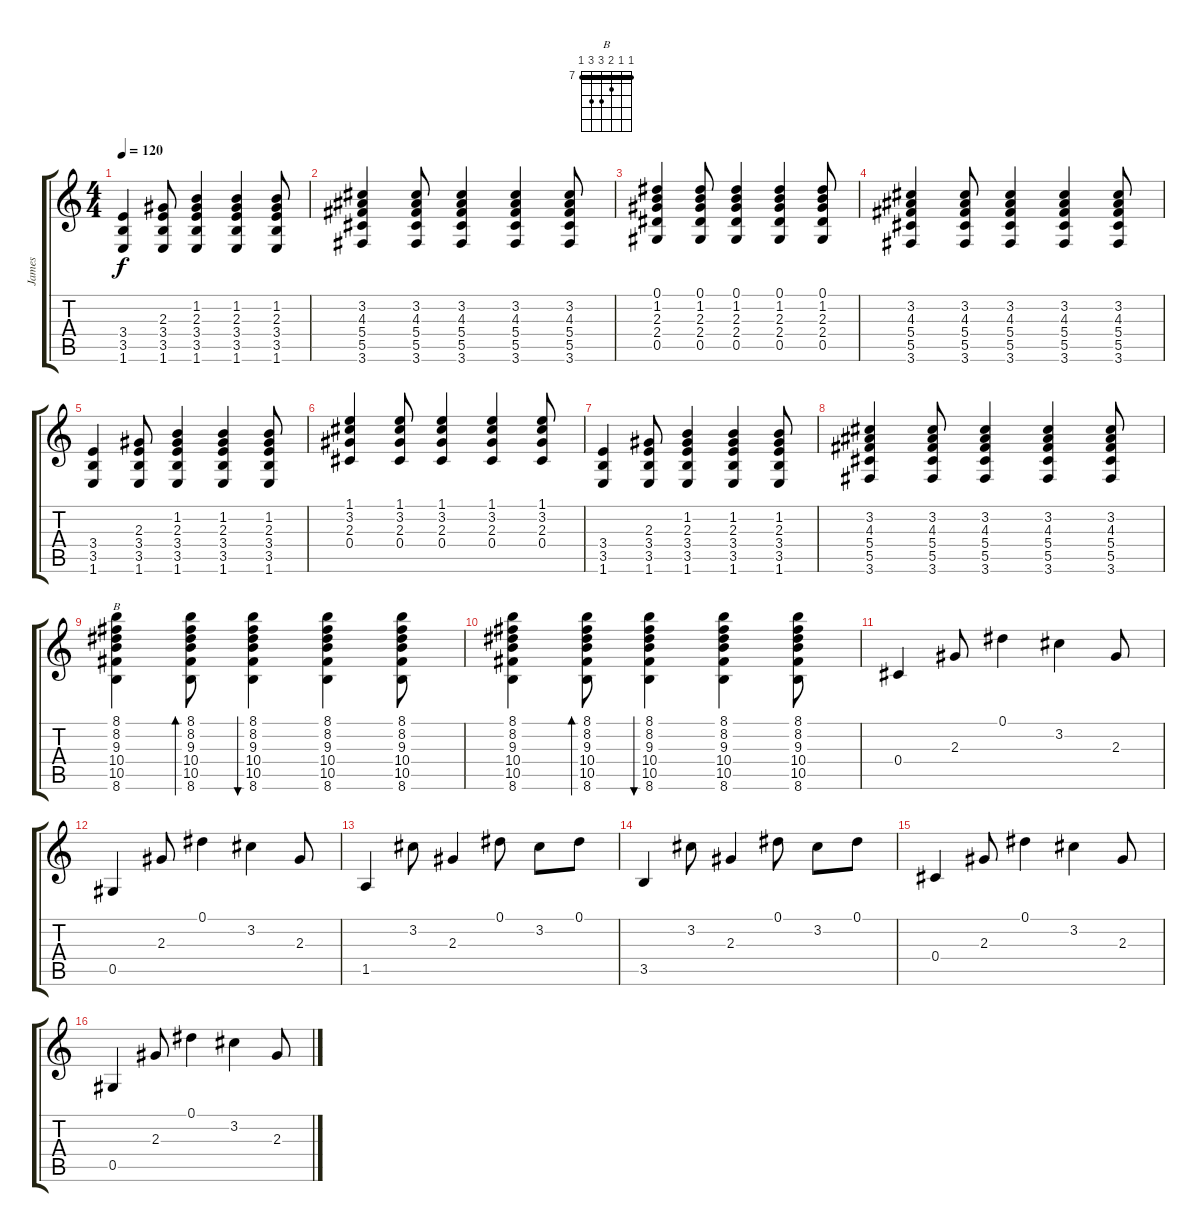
\track ("James" "James") {instrument acousticguitarsteel}
\staff {score tabs}
\tuning (Eb4 Bb3 Gb3 Db3 Ab2 Eb2) {hide}
\chord ("B" 7 7 8 9 9 7) {firstfret 7 barre 7}
\ts (4 4)
\tempo 120
\clef g2
\ks c
(3.4 3.5 1.6).4{dy f} (2.3 3.4 3.5 1.6).8 (1.2 2.3 3.4 3.5 1.6).4 (1.2 2.3 3.4 3.5 1.6).4 (1.2 2.3 3.4 3.5 1.6).8 |
(3.2 4.3 5.4 5.5 3.6).4 (3.2 4.3 5.4 5.5 3.6).8 (3.2 4.3 5.4 5.5 3.6).4 (3.2 4.3 5.4 5.5 3.6).4 (3.2 4.3 5.4 5.5 3.6).8 |
(0.1 1.2 2.3 2.4 0.5).4 (0.1 1.2 2.3 2.4 0.5).8 (0.1 1.2 2.3 2.4 0.5).4 (0.1 1.2 2.3 2.4 0.5).4 (0.1 1.2 2.3 2.4 0.5).8 |
(3.2 4.3 5.4 5.5 3.6).4 (3.2 4.3 5.4 5.5 3.6).8 (3.2 4.3 5.4 5.5 3.6).4 (3.2 4.3 5.4 5.5 3.6).4 (3.2 4.3 5.4 5.5 3.6).8 |
(3.4 3.5 1.6).4 (2.3 3.4 3.5 1.6).8 (1.2 2.3 3.4 3.5 1.6).4 (1.2 2.3 3.4 3.5 1.6).4 (1.2 2.3 3.4 3.5 1.6).8 |
(1.1 3.2 2.3 0.4).4 (1.1 3.2 2.3 0.4).8 (1.1 3.2 2.3 0.4).4 (1.1 3.2 2.3 0.4).4 (1.1 3.2 2.3 0.4).8 |
(3.4 3.5 1.6).4 (2.3 3.4 3.5 1.6).8 (1.2 2.3 3.4 3.5 1.6).4 (1.2 2.3 3.4 3.5 1.6).4 (1.2 2.3 3.4 3.5 1.6).8 |
(3.2 4.3 5.4 5.5 3.6).4 (3.2 4.3 5.4 5.5 3.6).8 (3.2 4.3 5.4 5.5 3.6).4 (3.2 4.3 5.4 5.5 3.6).4 (3.2 4.3 5.4 5.5 3.6).8 |
(8.1 8.2 9.3 10.4 10.5 8.6).4{ch "B"} (8.1 8.2 9.3 10.4 10.5 8.6).8{bd 60} (8.1 8.2 9.3 10.4 10.5 8.6).4{bu 60} (8.1 8.2 9.3 10.4 10.5 8.6).4 (8.1 8.2 9.3 10.4 10.5 8.6).8 |
(8.1 8.2 9.3 10.4 10.5 8.6).4 (8.1 8.2 9.3 10.4 10.5 8.6).8{bd 60} (8.1 8.2 9.3 10.4 10.5 8.6).4{bu 60} (8.1 8.2 9.3 10.4 10.5 8.6).4 (8.1 8.2 9.3 10.4 10.5 8.6).8 |
0.4.4 2.3.8 0.1.4 3.2.4 2.3.8 |
0.5.4 2.3.8 0.1.4 3.2.4 2.3.8 |
1.5.4 3.2.8 2.3.4 0.1.8 3.2.8 0.1.8 |
3.5.4 3.2.8 2.3.4 0.1.8 3.2.8 0.1.8 |
0.4.4 2.3.8 0.1.4 3.2.4 2.3.8 |
0.5.4 2.3.8 0.1.4 3.2.4 2.3.8
